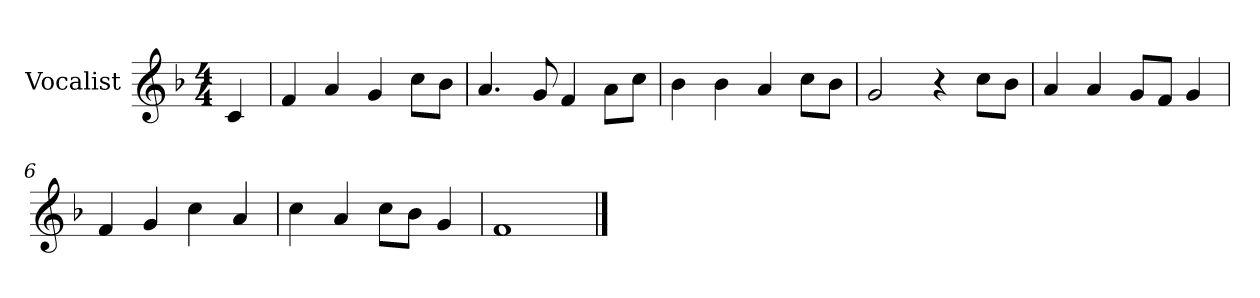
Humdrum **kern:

**kern
*part1
*staff1
*I"Vocalist
*k[b-]
*F:
*M4/4
=
4c
=1
4f
4a
4g
8ccL
8b-J
=2
4.a
8g
4f
8aL
8ccJ
=3
4b-
4b-
4a
8ccL
8b-J
=4
2g
4r
8ccL
8b-J
=5
4a
4a
8gL
8fJ
4g
=6
4f
4g
4cc
4a
=7
4cc
4a
8ccL
8b-J
4g
=8
1f
==
*-
